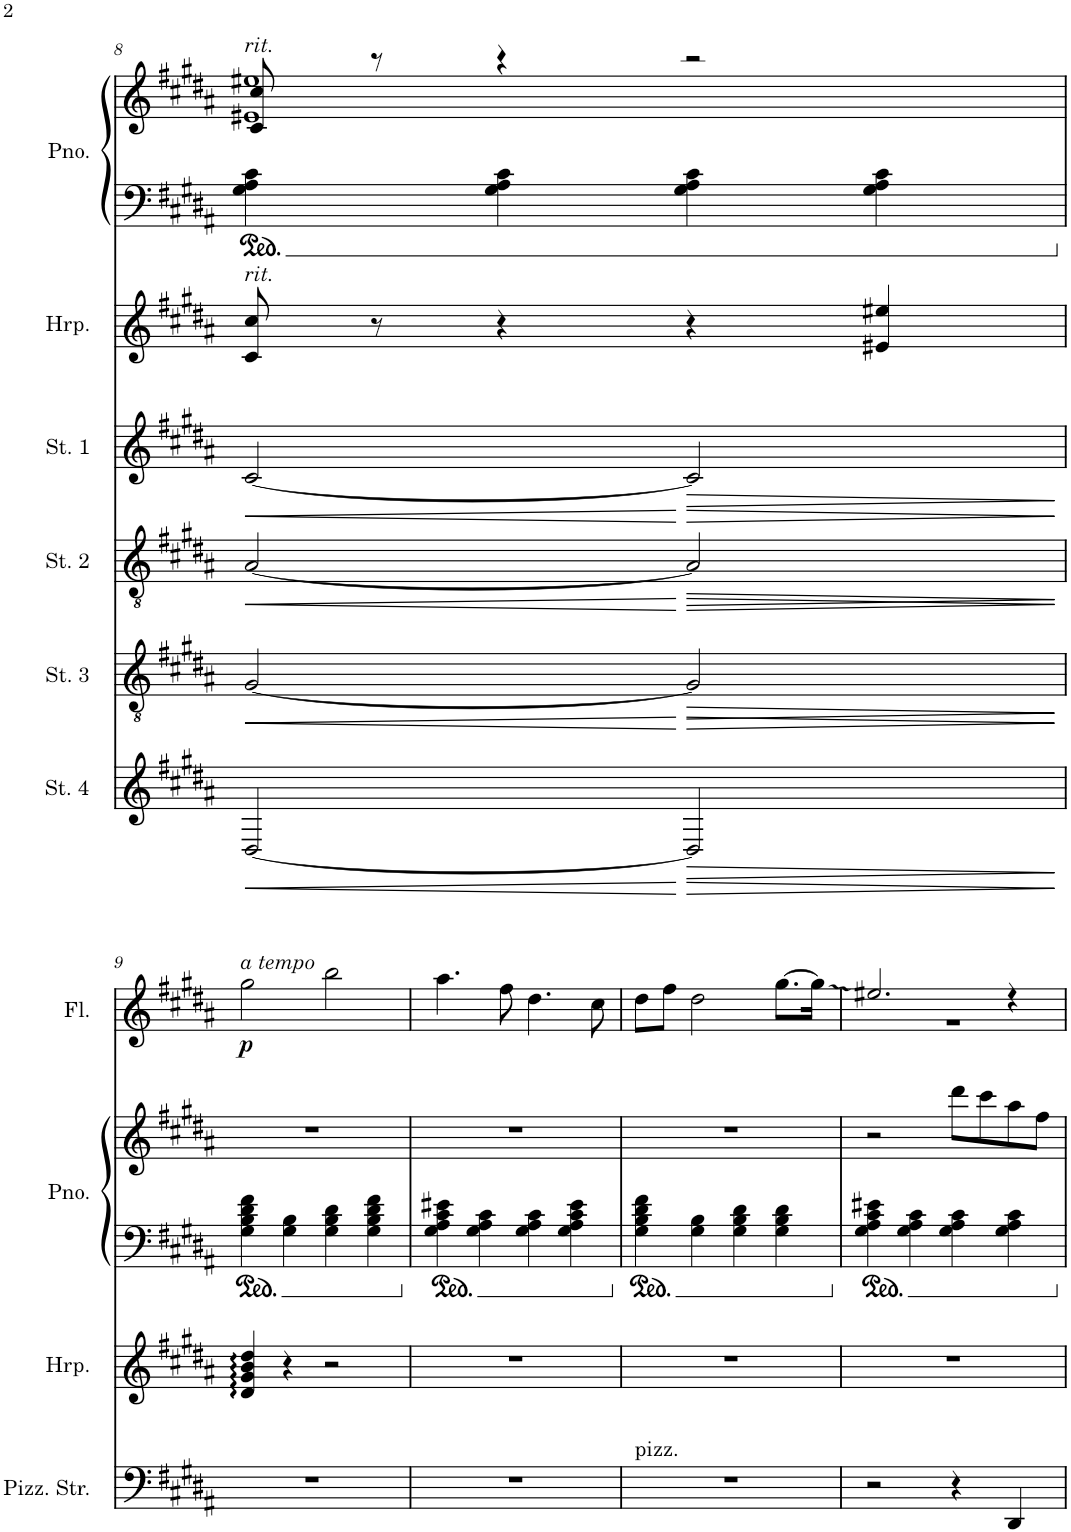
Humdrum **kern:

**kern	**kern	**dynam	**kern	**dynam	**kern	**dynam	**kern	**dynam	**kern	**kern	**kern	**kern	**kern	**kern	**kern	**kern	**kern	**kern	**kern	**dynam	**kern
*part16	*part15	*part15	*part14	*part14	*part13	*part13	*part12	*part12	*part11	*part10	*part10	*part9	*part8	*part7	*part6	*part5	*part4	*part3	*part2	*part2	*part1
*staff17	*staff16	*staff16	*staff15	*staff15	*staff14	*staff14	*staff13	*staff13	*staff12	*staff11	*staff10	*staff9	*staff8	*staff7	*staff6	*staff5	*staff4	*staff3	*staff2	*staff2	*staff1
*I"Pizzicato Strings	*I"Strings 4	*	*I"Strings 3	*	*I"Strings 2	*	*I"Strings 1	*	*I"Harp	*I"Piano	*	*I"Celesta	*I"Cymbal	*I"Tuba	*I"Trumpet	*I"Horn	*I"Horn	*I"Horn	*I"Flute	*	*I"Piccolo
*I'Pizz. Str.	*I'St. 4	*	*I'St. 3	*	*I'St. 2	*	*I'St. 1	*	*I'Hrp.	*I'Pno.	*	*I'Cel.	*I'Cym.	*I'Tba.	*I'Tpt.	*I'Horn	*I'Horn	*I'Horn	*I'Fl.	*	*I'Picc.
!!LO:PB:g=z
*clefF4	*clefG2	*	*clefGv2	*	*clefGv2	*	*clefG2	*	*clefG2	*clefF4	*clefG2	*clefG2	*clefX	*clefF4	*clefG2	*clefG2	*clefG2	*clefG2	*clefG2	*	*clefG2
*	*	*	*	*	*	*	*	*	*	*	*	*Trd-7c-12	*	*	*Trd1c2	*Trd7c12	*Trd7c12	*Trd7c12	*	*	*Trd-7c-12
*k[f#c#g#d#a#]	*k[f#c#g#d#a#]	*	*k[f#c#g#d#a#]	*	*k[f#c#g#d#a#]	*	*k[f#c#g#d#a#]	*	*k[f#c#g#d#a#]	*k[f#c#g#d#a#]	*k[f#c#g#d#a#]	*k[f#c#g#d#a#]	*k[]	*k[f#c#g#d#a#]	*k[f#c#g#d#a#]	*k[f#c#g#d#a#]	*k[f#c#g#d#a#]	*k[f#c#g#d#a#]	*k[f#c#g#d#a#]	*	*k[f#c#g#d#a#]
*M4/4	*M4/4	*	*M4/4	*	*M4/4	*	*M4/4	*	*M4/4	*M4/4	*M4/4	*M4/4	*M4/4	*M4/4	*M4/4	*M4/4	*M4/4	*M4/4	*M4/4	*	*M4/4
=8	=8	=8	=8	=8	=8	=8	=8	=8	=8	=8	=8	=8	=8	=8	=8	=8	=8	=8	=8	=8	=8
!	!	!	!	!	!	!	!	!	!	!	!LO:TX:a:i:t=rit.	!	!	!	!	!	!	!	!	!	!
!	!	!	!	!	!	!	!	!	!LO:TX:a:i:t=rit.	!	!	!	!	!	!	!	!	!	!	!	!
!	!	!LO:HP:b	!	!LO:HP:b	!	!LO:HP:b	!	!LO:HP:b	!	!	!	!	!	!	!	!	!	!	!	!	!
*	*	*	*	*	*	*	*	*	*	*	*^	*	*	*	*	*	*	*	*	*	*
1r	[2D#/	<	[2G#/	<	[2A#/	<	[2c#/	<	8c#/ 8cc#/	4G#\ 4A#\ 4c#\	8c#/ 8cc#/	1e#X 1ee#X	1r	1r	1r	1r	1r	1r	1r	1r	.	1r
.	.	.	.	.	.	.	.	.	8r	.	8r	.	.	.	.	.	.	.	.	.	.	.
.	.	.	.	.	.	.	.	.	4r	4G#\ 4A#\ 4c#\	4r	.	.	.	.	.	.	.	.	.	.	.
!	!	!LO:HP:b	!	!	!	!	!	!	!	!	!	!	!	!	!	!	!	!	!	!	!	!
!	!	!LO:HP:n=1:b	!	!LO:HP:b	!	!	!	!	!	!	!	!	!	!	!	!	!	!	!	!	!	!
!	!	!	!	!LO:HP:n=1:b	!	!LO:HP:b	!	!	!	!	!	!	!	!	!	!	!	!	!	!	!	!
!	!	!	!	!	!	!LO:HP:n=1:b	!	!LO:HP:n=1:b	!	!	!	!	!	!	!	!	!	!	!	!	!	!
!	!	!	!	!	!	!	!	!LO:HP:n=1:b	!	!	!	!	!	!	!	!	!	!	!	!	!	!
.	2D#/]	> >	2G#/]	> >	2A#/]	> >	2c#/]	[ > >	4r	4G#\ 4A#\ 4c#\	2r	.	.	.	.	.	.	.	.	.	.	.
.	.	.	.	.	.	.	.	.	4e#X/ 4ee#X/	4G#\ 4A#\ 4c#\	.	.	.	.	.	.	.	.	.	.	.	.
*	*	*	*	*	*	*	*	*	*	*	*v	*v	*	*	*	*	*	*	*	*	*	*
.	.	[	.	[	.	[	.	]	.	.	.	.	.	.	.	.	.	.	.	.	.
!!LO:LB:g=z
=9	=9	=9	=9	=9	=9	=9	=9	=9	=9	=9	=9	=9	=9	=9	=9	=9	=9	=9	=9	=9	=9
!	!	!	!	!	!	!	!	!	!	!	!	!	!	!	!	!	!	!	!LO:TX:a:i:t=a tempo	!	!
!	!	!	!	!	!	!	!	!	!	!	!	!	!	!	!	!	!	!	!	!LO:DY:b	!
1r	1r	.	1r	.	1r	.	1r	.	4d#/ 4g#/ 4b/ 4dd#/	4G#\ 4B\ 4d#\ 4f#\	1r	1r	1r	1r	1r	1r	1r	1r	2gg#\	p	1r
.	.	.	.	.	.	.	.	.	4r	4G#\ 4B\	.	.	.	.	.	.	.	.	.	.	.
.	.	.	.	.	.	.	.	.	2r	4G#\ 4B\ 4d#\	.	.	.	.	.	.	.	.	2bb\	.	.
.	.	.	.	.	.	.	.	.	.	4G#\ 4B\ 4d#\ 4f#\	.	.	.	.	.	.	.	.	.	.	.
.	.	]	.	]	.	]	.	]	.	.	.	.	.	.	.	.	.	.	.	.	.
=10	=10	=10	=10	=10	=10	=10	=10	=10	=10	=10	=10	=10	=10	=10	=10	=10	=10	=10	=10	=10	=10
1r	1r	.	1r	.	1r	.	1r	.	1r	4G#\ 4A#\ 4c#\ 4e#X\	1r	1r	1r	1r	1r	1r	1r	1r	4.aa#\	.	1r
.	.	.	.	.	.	.	.	.	.	4G#\ 4A#\ 4c#\	.	.	.	.	.	.	.	.	.	.	.
.	.	.	.	.	.	.	.	.	.	.	.	.	.	.	.	.	.	.	8ff#\	.	.
.	.	.	.	.	.	.	.	.	.	4G#\ 4A#\ 4c#\	.	.	.	.	.	.	.	.	4.dd#\	.	.
.	.	.	.	.	.	.	.	.	.	4G#\ 4A#\ 4c#\ 4e#\	.	.	.	.	.	.	.	.	.	.	.
.	.	.	.	.	.	.	.	.	.	.	.	.	.	.	.	.	.	.	8cc#\	.	.
.	.	]	.	]	.	]	.	.	.	.	.	.	.	.	.	.	.	.	.	.	.
=11	=11	=11	=11	=11	=11	=11	=11	=11	=11	=11	=11	=11	=11	=11	=11	=11	=11	=11	=11	=11	=11
!LO:TX:a:t=pizz.	!	!	!	!	!	!	!	!	!	!	!	!	!	!	!	!	!	!	!	!	!
1r	1r	.	1r	.	1r	.	1r	.	1r	4G#\ 4B\ 4d#\ 4f#\	1r	1r	1r	1r	1r	1r	1r	1r	8dd#\L	.	1r
.	.	.	.	.	.	.	.	.	.	.	.	.	.	.	.	.	.	.	8ff#\J	.	.
.	.	.	.	.	.	.	.	.	.	4G#\ 4B\	.	.	.	.	.	.	.	.	2dd#\	.	.
.	.	.	.	.	.	.	.	.	.	4G#\ 4B\ 4d#\	.	.	.	.	.	.	.	.	.	.	.
.	.	.	.	.	.	.	.	.	.	4G#\ 4B\ 4d#\	.	.	.	.	.	.	.	.	[8.gg#\L	.	.
.	.	.	.	.	.	.	.	.	.	.	.	.	.	.	.	.	.	.	16gg#\Jk]	.	.
=12	=12	=12	=12	=12	=12	=12	=12	=12	=12	=12	=12	=12	=12	=12	=12	=12	=12	=12	=12	=12	=12
*	*	*	*	*	*	*	*	*	*	*	*	*	*	*	*	*	*	*	*^	*	*
2r	1r	.	1r	.	1r	.	1r	.	1r	4G#\ 4A#\ 4c#\ 4e#X\	2r	1r	1r	1r	1r	1r	1r	1r	2.ee#X/	1r	.	1r
.	.	.	.	.	.	.	.	.	.	4G#\ 4A#\ 4c#\	.	.	.	.	.	.	.	.	.	.	.	.
4r	.	.	.	.	.	.	.	.	.	4G#\ 4A#\ 4c#\	8ddd#\L	.	.	.	.	.	.	.	.	.	.	.
.	.	.	.	.	.	.	.	.	.	.	8ccc#\	.	.	.	.	.	.	.	.	.	.	.
4DD#/	.	.	.	.	.	.	.	.	.	4G#\ 4A#\ 4c#\	8aa#\	.	.	.	.	.	.	.	4r	.	.	.
.	.	.	.	.	.	.	.	.	.	.	8ff#\J	.	.	.	.	.	.	.	.	.	.	.
*	*	*	*	*	*	*	*	*	*	*	*	*	*	*	*	*	*	*	*v	*v	*	*
=	=	=	=	=	=	=	=	=	=	=	=	=	=	=	=	=	=	=	=	=	=
*-	*-	*-	*-	*-	*-	*-	*-	*-	*-	*-	*-	*-	*-	*-	*-	*-	*-	*-	*-	*-	*-
